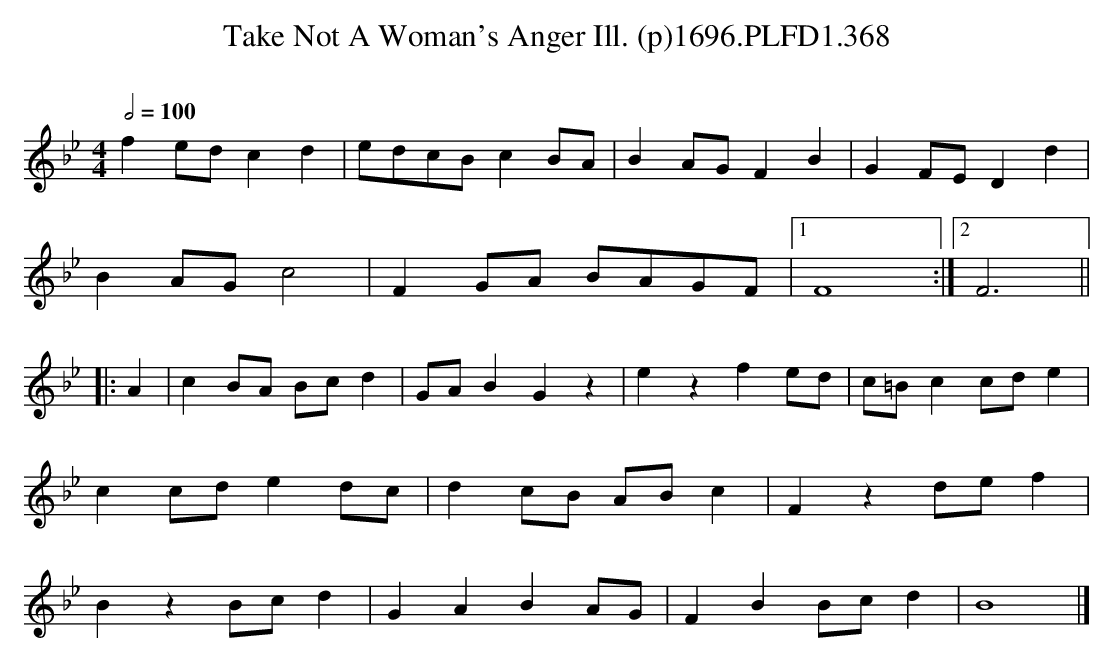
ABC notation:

X:1
T:Take Not A Woman's Anger Ill. (p)1696.PLFD1.368
M:4/4
L:1/8
Q:1/2=100
O:
K:Bb
f2edc2d2|edcBc2BA|B2AGF2B2|G2FED2d2|
B2AGc4|F2GA BAGF|1F8:|2F6||
|:A2|c2BA Bcd2|GAB2G2z2|e2z2f2ed|c=Bc2cde2|
c2cde2dc|d2cB ABc2|F2z2def2|
B2z2Bcd2|G2A2B2AG|F2B2Bcd2|B8|]
